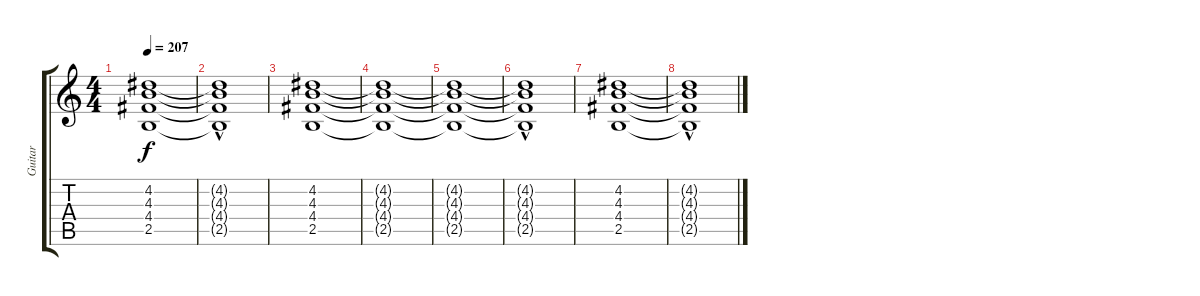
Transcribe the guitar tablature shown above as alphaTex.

\track ("Guitar" "Guitar") {instrument overdrivenguitar}
\staff {score tabs}
\tuning (E4 B3 G3 D3 A2 E2) {hide}
\ts (4 4)
\tempo 207
\clef g2
\ks c
(4.2{t} 4.3{t} 4.4{t} 2.5{t}).1{dy f} |
(4.2{t} 4.3{hac t} 4.4{t} 2.5{t}).1 |
(4.2 4.3 4.4 2.5).1 |
(4.2{t} 4.3{t} 4.4{t} 2.5{t}).1 |
(4.2{t} 4.3{t} 4.4{t} 2.5{t}).1 |
(4.2{t} 4.3{hac t} 4.4{t} 2.5{t}).1 |
(4.2 4.3 4.4 2.5).1 |
(4.2{t} 4.3{t} 4.4{hac t} 2.5{t}).1
